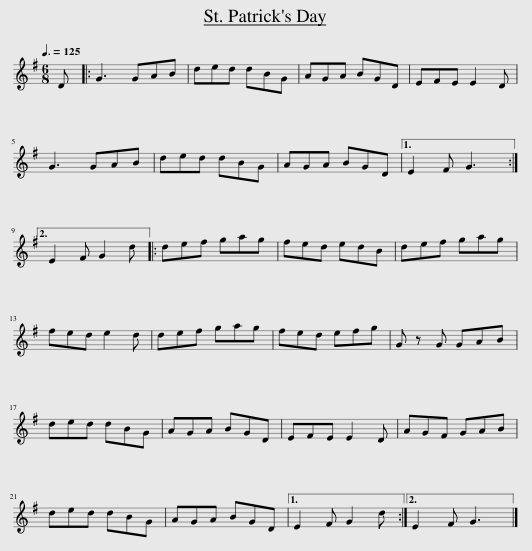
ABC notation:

X:1
L:1/8
Q:3/8=125
M:6/8
I:linebreak $
K:G
V:1 treble
V:1
 D |: G3 GAB | ded dBG | AGA BGD | EFE E2 D |$ %5
 G3 GAB | ded dBG | AGA BGD |1 E2 F G3 :|2$ E2 F G2 d |: %10
 def gag | fed edB | def gag |$ fed e2 d | def gag | %15
 fed efg | G z G GAB |$ ded dBG | AGA BGD | EFE E2 D | %20
 AGF GAB |$ ded dBG | AGA BGD |1 E2 F G2 d :|2 E2 F G3 |] %25
